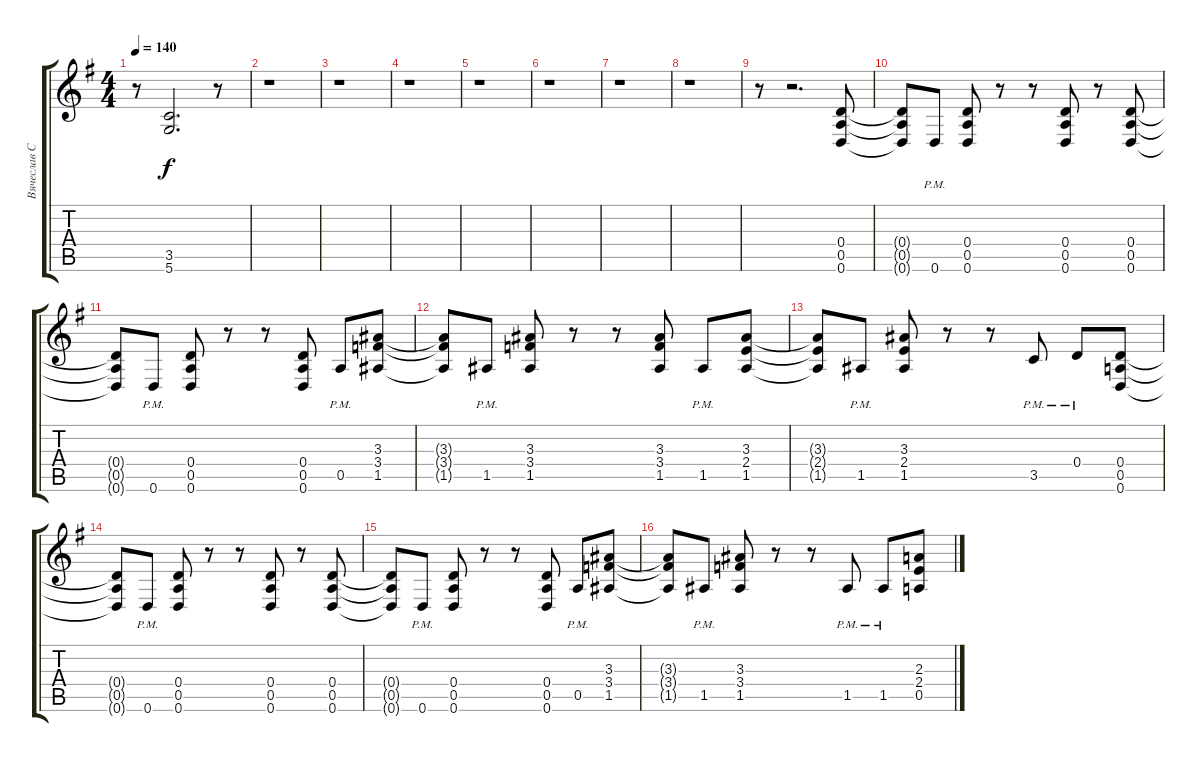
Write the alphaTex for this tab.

\track ("Вячеслав Селин" "Вячеслав С") {instrument distortionguitar}
\staff {score tabs}
\tuning (E4 B3 G3 D3 A2 D2) {hide}
\ts (4 4)
\tempo 140
\clef g2
\ks g
r.8{dy f} (3.5{t} 5.6{t}).2{d} r.8 |
r.1 |
r.1 |
r.1 |
r.1 |
r.1 |
r.1 |
r.1 |
r.8 r.2{d} (0.4 0.5 0.6).8{balance 0} |
(0.4{t} 0.5{t} 0.6{t}).8 0.6{pm}.8 (0.4 0.5 0.6).8 r.8 r.8 (0.4 0.5 0.6).8 r.8 (0.4 0.5 0.6).8 |
(0.4{t} 0.5{t} 0.6{t}).8 0.6{pm}.8 (0.4 0.5 0.6).8 r.8 r.8 (0.4 0.5 0.6).8 0.5{pm}.8 (3.3 3.4 1.5).8 |
(3.3{t} 3.4{t} 1.5{t}).8 1.5{pm}.8 (3.3 3.4 1.5).8 r.8 r.8 (3.3 3.4 1.5).8 1.5{pm}.8 (3.3 2.4 1.5).8 |
(3.3{t} 2.4{t} 1.5{t}).8 1.5{pm}.8 (3.3 2.4 1.5).8 r.8 r.8 3.5{pm}.8 0.4{pm}.8 (0.4 0.5 0.6).8 |
(0.4{t} 0.5{t} 0.6{t}).8 0.6{pm}.8 (0.4 0.5 0.6).8 r.8 r.8 (0.4 0.5 0.6).8 r.8 (0.4 0.5 0.6).8 |
(0.4{t} 0.5{t} 0.6{t}).8 0.6{pm}.8 (0.4 0.5 0.6).8 r.8 r.8 (0.4 0.5 0.6).8 0.5{pm}.8 (3.3 3.4 1.5).8 |
(3.3{t} 3.4{t} 1.5{t}).8 1.5{pm}.8 (3.3 3.4 1.5).8 r.8 r.8 1.5{pm}.8 1.5{pm}.8 (2.3 2.4 0.5).8
